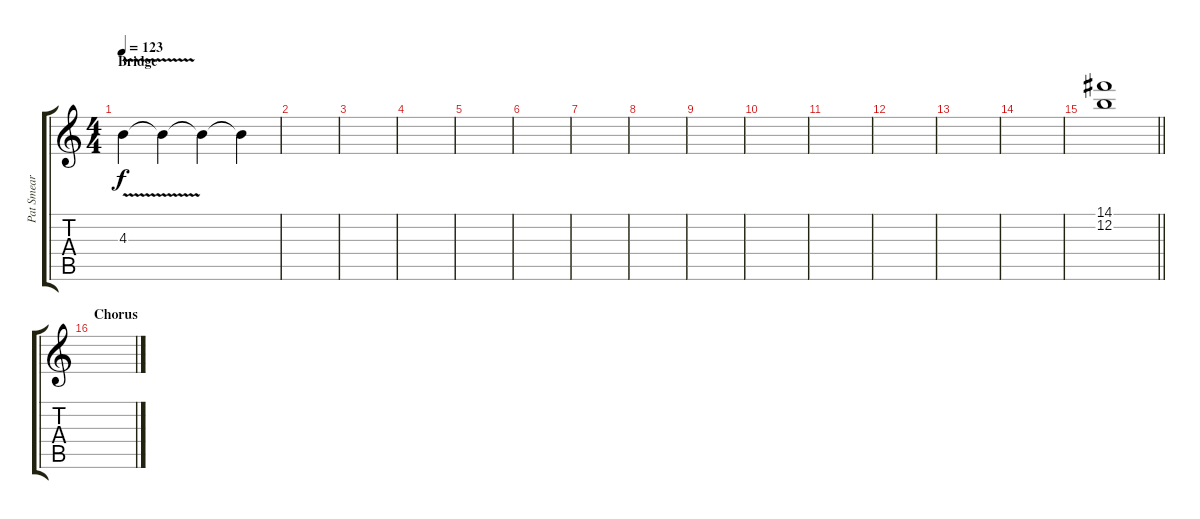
\track ("Pat Smear (Additional guitar)" "Pat Smear ") {instrument electricguitarclean}
\staff {score tabs}
\tuning (E4 B3 G3 D3 A2 E2) {hide}
\ts (4 4)
\section ("" "Bridge")
\tempo 123
\clef g2
\ks c
4.3{v}.4{dy f volume 16 balance 8 instrument distortionguitar} 4.3{t}.4{volume 0} 4.3{t}.4 4.3{t}.4 |
|
|
|
|
|
|
|
|
|
|
|
|
|
\barLineRight lightlight
(14.1 12.2).1{volume 9 balance 8} |
\section ("" "Chorus")
